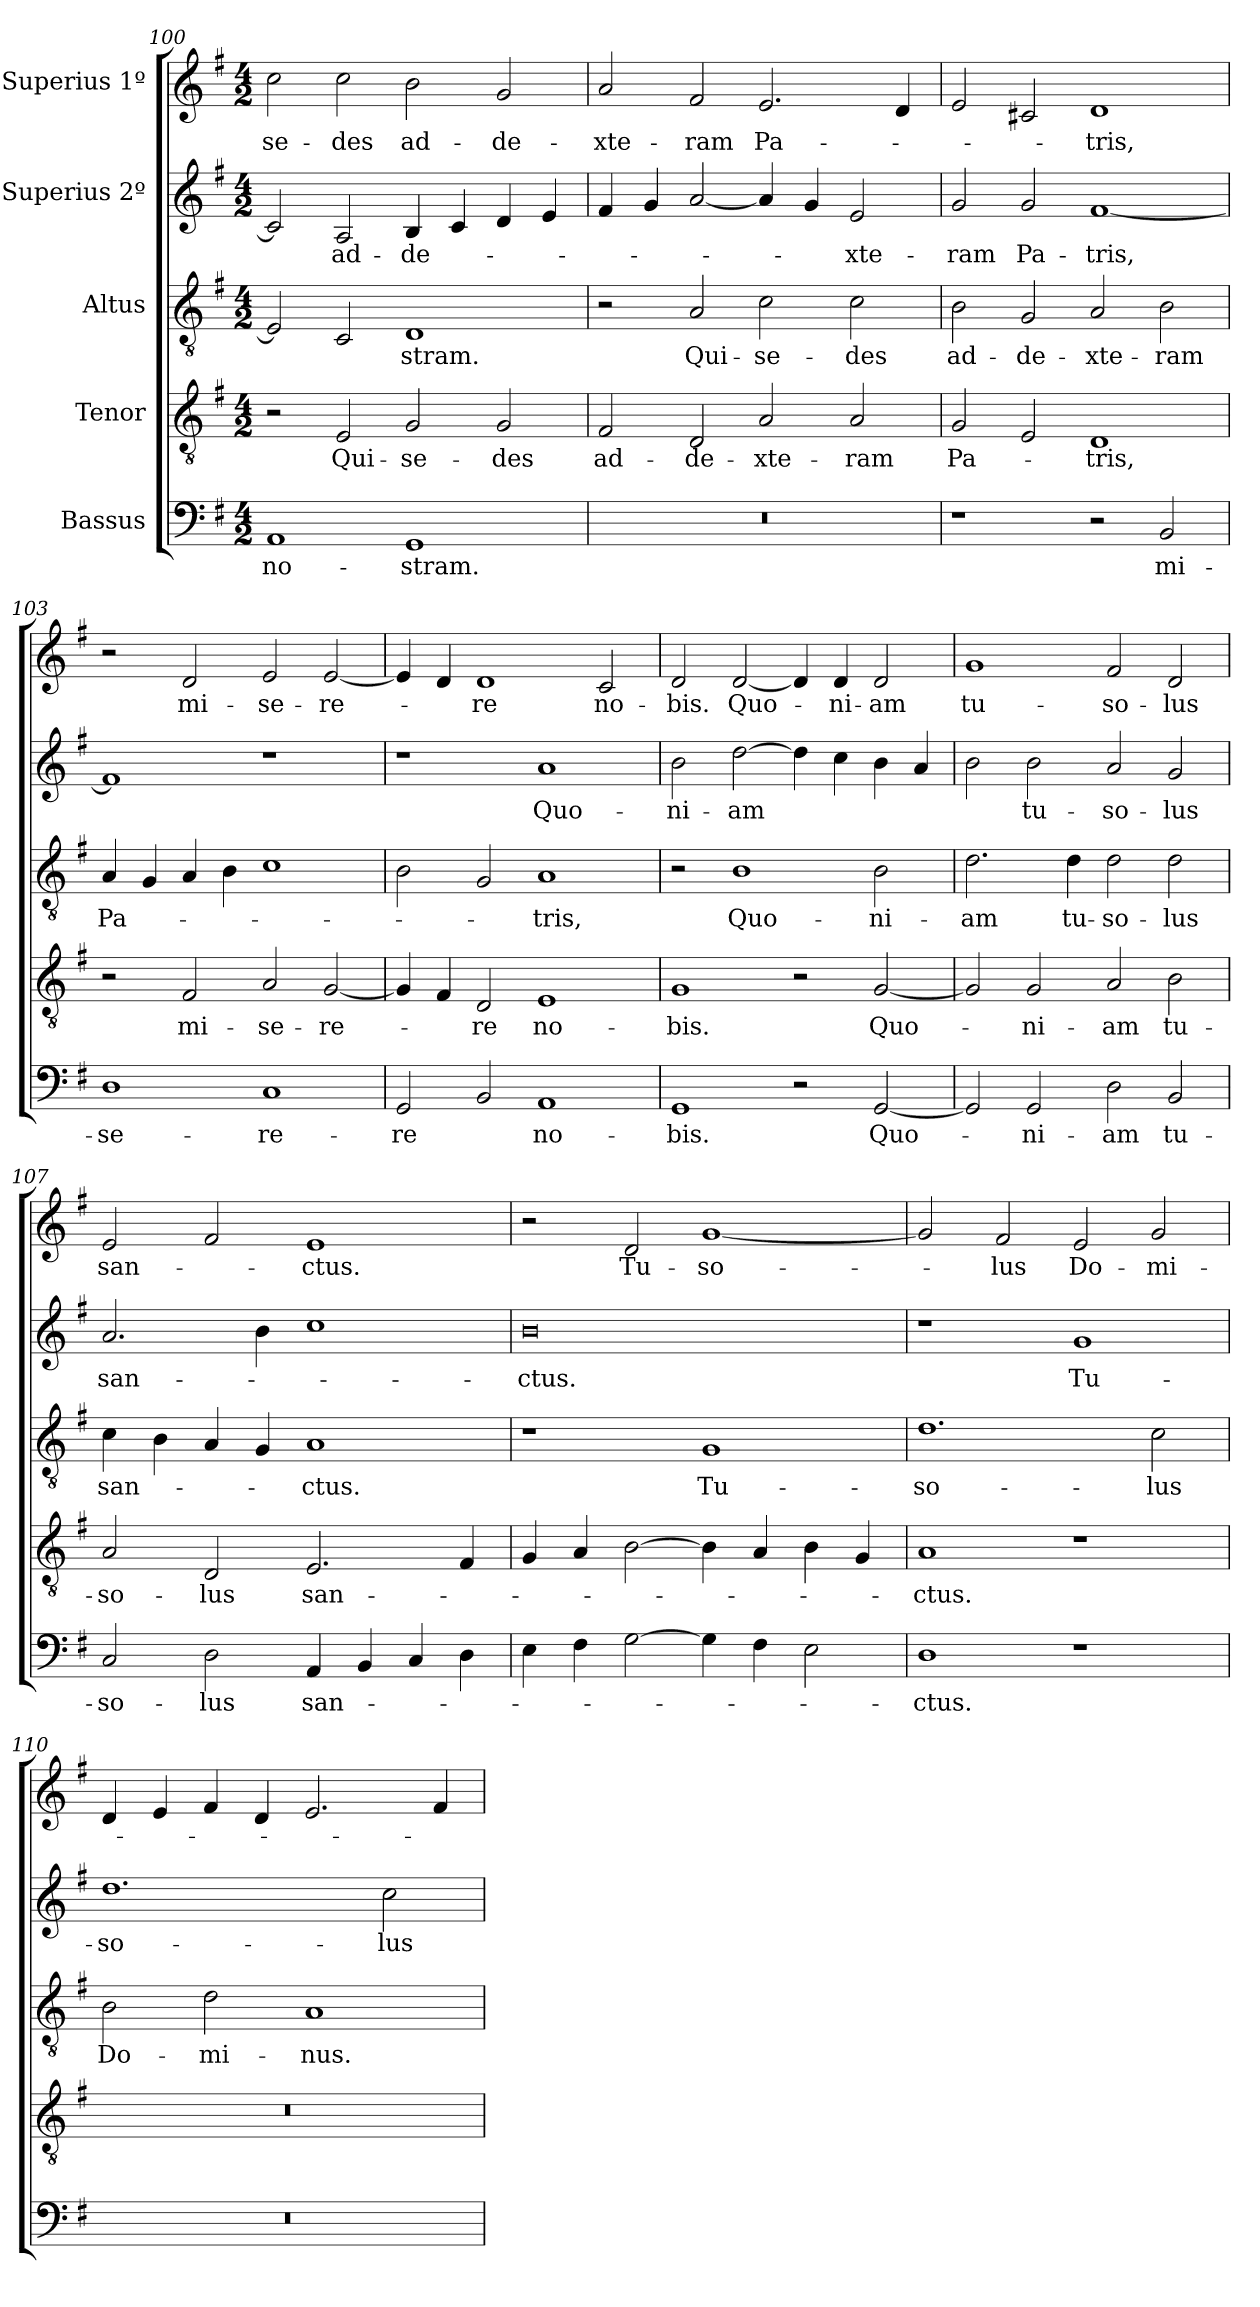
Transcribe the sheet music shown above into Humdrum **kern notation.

**kern	**text	**kern	**text	**kern	**text	**kern	**text	**kern	**text
*part5	*part5	*part4	*part4	*part3	*part3	*part2	*part2	*part1	*part1
*staff5	*staff5	*staff4	*staff4	*staff3	*staff3	*staff2	*staff2	*staff1	*staff1
*I"Bassus	*	*I"Tenor	*	*I"Altus	*	*I"Superius 2º	*	*I"Superius 1º	*
*clefF4	*	*clefGv2	*	*clefGv2	*	*clefG2	*	*clefG2	*
*k[f#]	*	*k[f#]	*	*k[f#]	*	*k[f#]	*	*k[f#]	*
*M4/2	*	*M4/2	*	*M4/2	*	*M4/2	*	*M4/2	*
=100	=100	=100	=100	=100	=100	=100	=100	=100	=100
1AA/	no-	2r	.	2E/]	.	2c/]	.	2cc\	se-
.	.	2E/	Qui-	2C/	.	2A/	ad-	2cc\	-des
1GG/	-stram.	2G/	se-	1D/	-stram.	4B/	de-	2b\	ad-
.	.	.	.	.	.	4c/	.	.	.
.	.	2G/	-des	.	.	4d/	.	2g/	de-
.	.	.	.	.	.	4e/	.	.	.
=101	=101	=101	=101	=101	=101	=101	=101	=101	=101
0r	.	2F#/	ad-	2r	.	4f#/	.	2a/	-xte-
.	.	.	.	.	.	4g/	.	.	.
.	.	2D/	de-	2A/	Qui-	[2a/	.	2f#/	-ram
.	.	2A/	-xte-	2c\	se-	4a/]	.	2.e/	Pa-
.	.	.	.	.	.	4g/	.	.	.
.	.	2A/	-ram	2c\	-des	2e/	-xte-	.	.
.	.	.	.	.	.	.	.	4d/	.
=102	=102	=102	=102	=102	=102	=102	=102	=102	=102
1r	.	2G/	Pa-	2B\	ad-	2g/	-ram	2e/	.
.	.	2E/	.	2G/	de-	2g/	Pa-	2c#X/	.
2r	.	1D/	-tris,	2A/	-xte-	[1f#/	-tris,	1d/	-tris,
2BB/	mi-	.	.	2B\	-ram	.	.	.	.
=103	=103	=103	=103	=103	=103	=103	=103	=103	=103
1D\	-se-	2r	.	4A/	Pa-	1f#/]	.	2r	.
.	.	.	.	4G/	.	.	.	.	.
.	.	2F#/	mi-	4A/	.	.	.	2d/	mi-
.	.	.	.	4B\	.	.	.	.	.
1C/	-re-	2A/	-se-	1c\	.	1r	.	2e/	-se-
.	.	[2G/	-re-	.	.	.	.	[2e/	-re-
=104	=104	=104	=104	=104	=104	=104	=104	=104	=104
2GG/	-re	4G/]	.	2B\	.	1r	.	4e/]	.
.	.	4F#/	.	.	.	.	.	4d/	.
2BB/	.	2D/	-re	2G/	.	.	.	1d/	-re
1AA/	no-	1E/	no-	1A/	-tris,	1a/	Quo-	.	.
.	.	.	.	.	.	.	.	2c/	no-
=105	=105	=105	=105	=105	=105	=105	=105	=105	=105
1GG/	-bis.	1G/	-bis.	2r	.	2b\	-ni-	2d/	-bis.
.	.	.	.	1B\	Quo-	[2dd\	-am	[2d/	Quo-
2r	.	2r	.	.	.	4dd\]	.	4d/]	.
.	.	.	.	.	.	4cc\	.	4d/	-ni-
[2GG/	Quo-	[2G/	Quo-	2B\	-ni-	4b\	.	2d/	-am
.	.	.	.	.	.	4a/	.	.	.
=106	=106	=106	=106	=106	=106	=106	=106	=106	=106
2GG/]	.	2G/]	.	2.d\	-am	2b\	.	1g/	tu-
2GG/	-ni-	2G/	-ni-	.	.	2b\	tu-	.	.
.	.	.	.	4d\	tu-	.	.	.	.
2D\	-am	2A/	-am	2d\	so-	2a/	so-	2f#/	so-
2BB/	tu-	2B\	tu-	2d\	-lus	2g/	-lus	2d/	-lus
=107	=107	=107	=107	=107	=107	=107	=107	=107	=107
2C/	so-	2A/	so-	4c\	san-	2.a/	san-	2e/	san-
.	.	.	.	4B\	.	.	.	.	.
2D\	-lus	2D/	-lus	4A/	.	.	.	2f#/	.
.	.	.	.	4G/	.	4b\	.	.	.
4AA/	san-	2.E/	san-	1A/	-ctus.	1cc\	.	1e/	-ctus.
4BB/	.	.	.	.	.	.	.	.	.
4C/	.	.	.	.	.	.	.	.	.
4D\	.	4F#/	.	.	.	.	.	.	.
=108	=108	=108	=108	=108	=108	=108	=108	=108	=108
4E\	.	4G/	.	1r	.	0b\	-ctus.	2r	.
4F#\	.	4A/	.	.	.	.	.	.	.
[2G\	.	[2B\	.	.	.	.	.	2d/	Tu-
4G\]	.	4B\]	.	1G/	Tu-	.	.	[1g/	so-
4F#\	.	4A/	.	.	.	.	.	.	.
2E\	.	4B\	.	.	.	.	.	.	.
.	.	4G/	.	.	.	.	.	.	.
=109	=109	=109	=109	=109	=109	=109	=109	=109	=109
1D\	-ctus.	1A/	-ctus.	1.d\	so-	1r	.	2g/]	.
.	.	.	.	.	.	.	.	2f#/	-lus
1r	.	1r	.	.	.	1g/	Tu-	2e/	Do-
.	.	.	.	2c\	-lus	.	.	2g/	-mi-
=110	=110	=110	=110	=110	=110	=110	=110	=110	=110
0r	.	0r	.	2B\	Do-	1.dd\	so-	4d/	.
.	.	.	.	.	.	.	.	4e/	.
.	.	.	.	2d\	-mi-	.	.	4f#/	.
.	.	.	.	.	.	.	.	4d/	.
.	.	.	.	1A/	-nus.	.	.	2.e/	.
.	.	.	.	.	.	2cc\	-lus	.	.
.	.	.	.	.	.	.	.	4f#/	.
=	=	=	=	=	=	=	=	=	=
*-	*-	*-	*-	*-	*-	*-	*-	*-	*-
